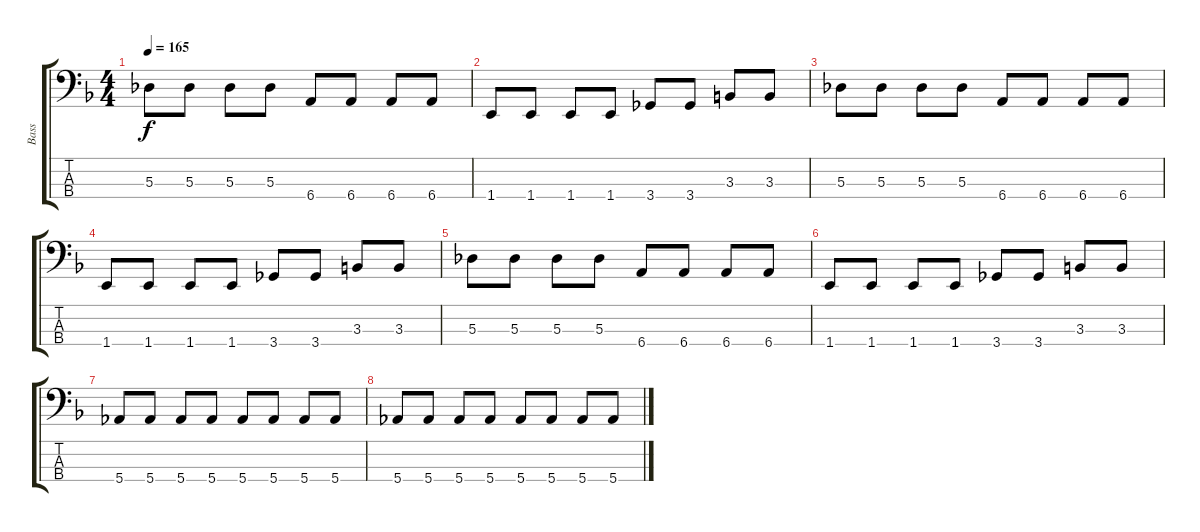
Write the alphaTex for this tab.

\track ("Bass" "Bass") {instrument electricbasspick}
\staff {score tabs}
\tuning (Gb2 Db2 Ab1 Eb1) {hide}
\ts (4 4)
\tempo 165
\clef f4
\ks f
5.3.8{dy f} 5.3.8 5.3.8 5.3.8 6.4.8 6.4.8 6.4.8 6.4.8 |
1.4.8 1.4.8 1.4.8 1.4.8 3.4.8 3.4.8 3.3.8 3.3.8 |
5.3.8 5.3.8 5.3.8 5.3.8 6.4.8 6.4.8 6.4.8 6.4.8 |
1.4.8 1.4.8 1.4.8 1.4.8 3.4.8 3.4.8 3.3.8 3.3.8 |
5.3.8 5.3.8 5.3.8 5.3.8 6.4.8 6.4.8 6.4.8 6.4.8 |
1.4.8 1.4.8 1.4.8 1.4.8 3.4.8 3.4.8 3.3.8 3.3.8 |
5.4.8 5.4.8 5.4.8 5.4.8 5.4.8 5.4.8 5.4.8 5.4.8 |
5.4.8 5.4.8 5.4.8 5.4.8 5.4.8 5.4.8 5.4.8 5.4.8
